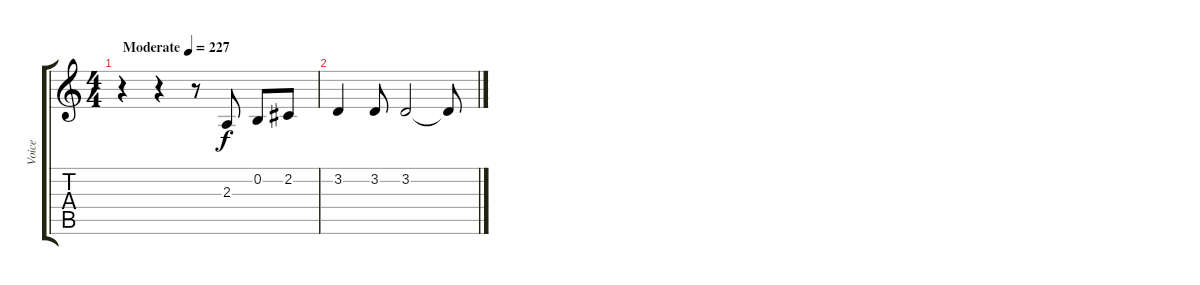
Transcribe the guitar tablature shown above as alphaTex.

\track ("Voice" "Voice") {instrument lead6voice}
\staff {score tabs}
\tuning (E4 B3 G3 D3 A2 E2) {hide}
\ts (4 4)
\tempo (227 "Moderate")
\clef g2
\ks c
r.4{dy f instrument lead6voice} r.4 r.8 2.3.8 0.2.8 2.2.8 |
3.2.4 3.2.8 3.2.2 3.2{t}.8
